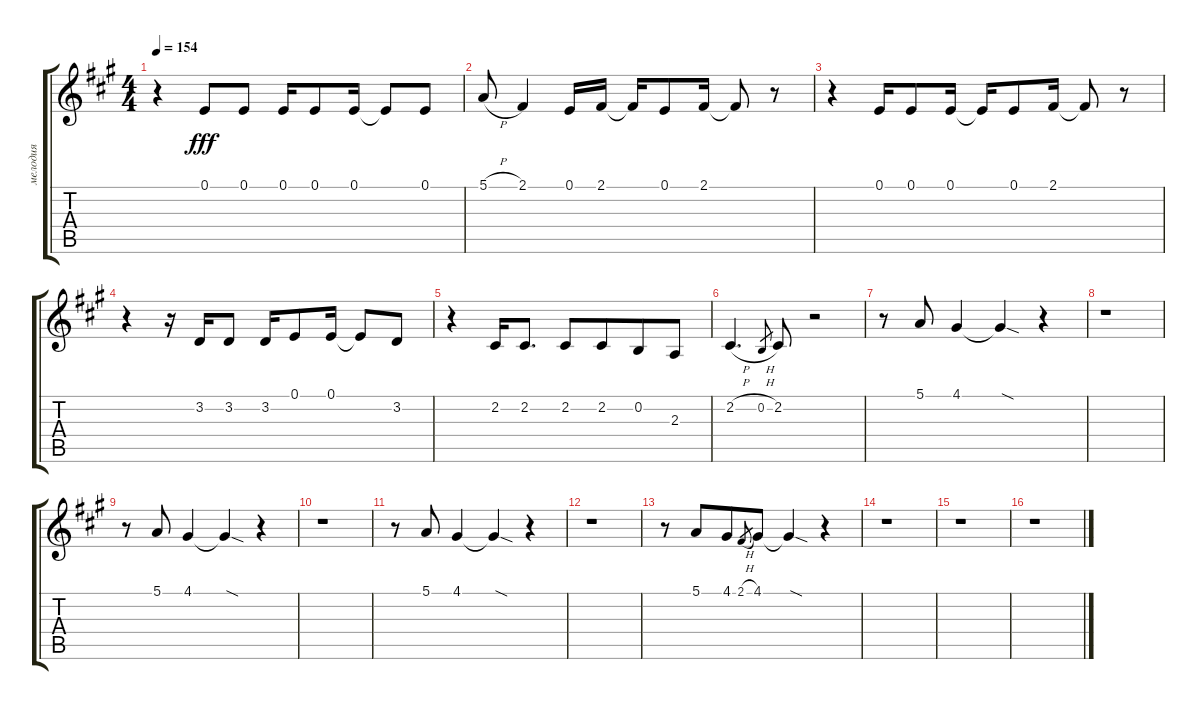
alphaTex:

\track ("мелодия" "мелодия") {instrument accordion}
\staff {score tabs}
\tuning (E4 B3 G3 D3 A2 E2) {hide}
\ts (4 4)
\tempo 154
\clef g2
\ks f#minor
r.4{dy fff} 0.1.8 0.1.8 0.1.16 0.1.8 0.1.16 0.1{t}.8 0.1.8 |
5.1{h}.8 2.1.4 0.1.16 2.1.16 2.1{t}.16 0.1.8 2.1.16 2.1{t}.8 r.8 |
r.4 0.1.16 0.1.8 0.1.16 0.1{t}.16 0.1.8 2.1.16 2.1{t}.8 r.8 |
r.4 r.16 3.2.16 3.2.8 3.2.16 0.1.8 0.1.16 0.1{t}.8 3.2.8 |
r.4 2.2.16 2.2.8{d} 2.2.8 2.2.8{beam merge} 0.2.8 2.3.8 |
2.2{h}.4{d} 0.2{h}.8{gr} 2.2.8 r.2 |
r.8 5.1.8 4.1.4 4.1{sod t}.4 r.4 |
r.1 |
r.8 5.1.8 4.1.4 4.1{sod t}.4 r.4 |
r.1 |
r.8 5.1.8 4.1.4 4.1{sod t}.4 r.4 |
r.1 |
r.8 5.1.8{beam merge} 4.1.8 2.1{h}.8{gr} 4.1.8 4.1{sod t}.4 r.4 |
r.1 |
r.1 |
r.1
